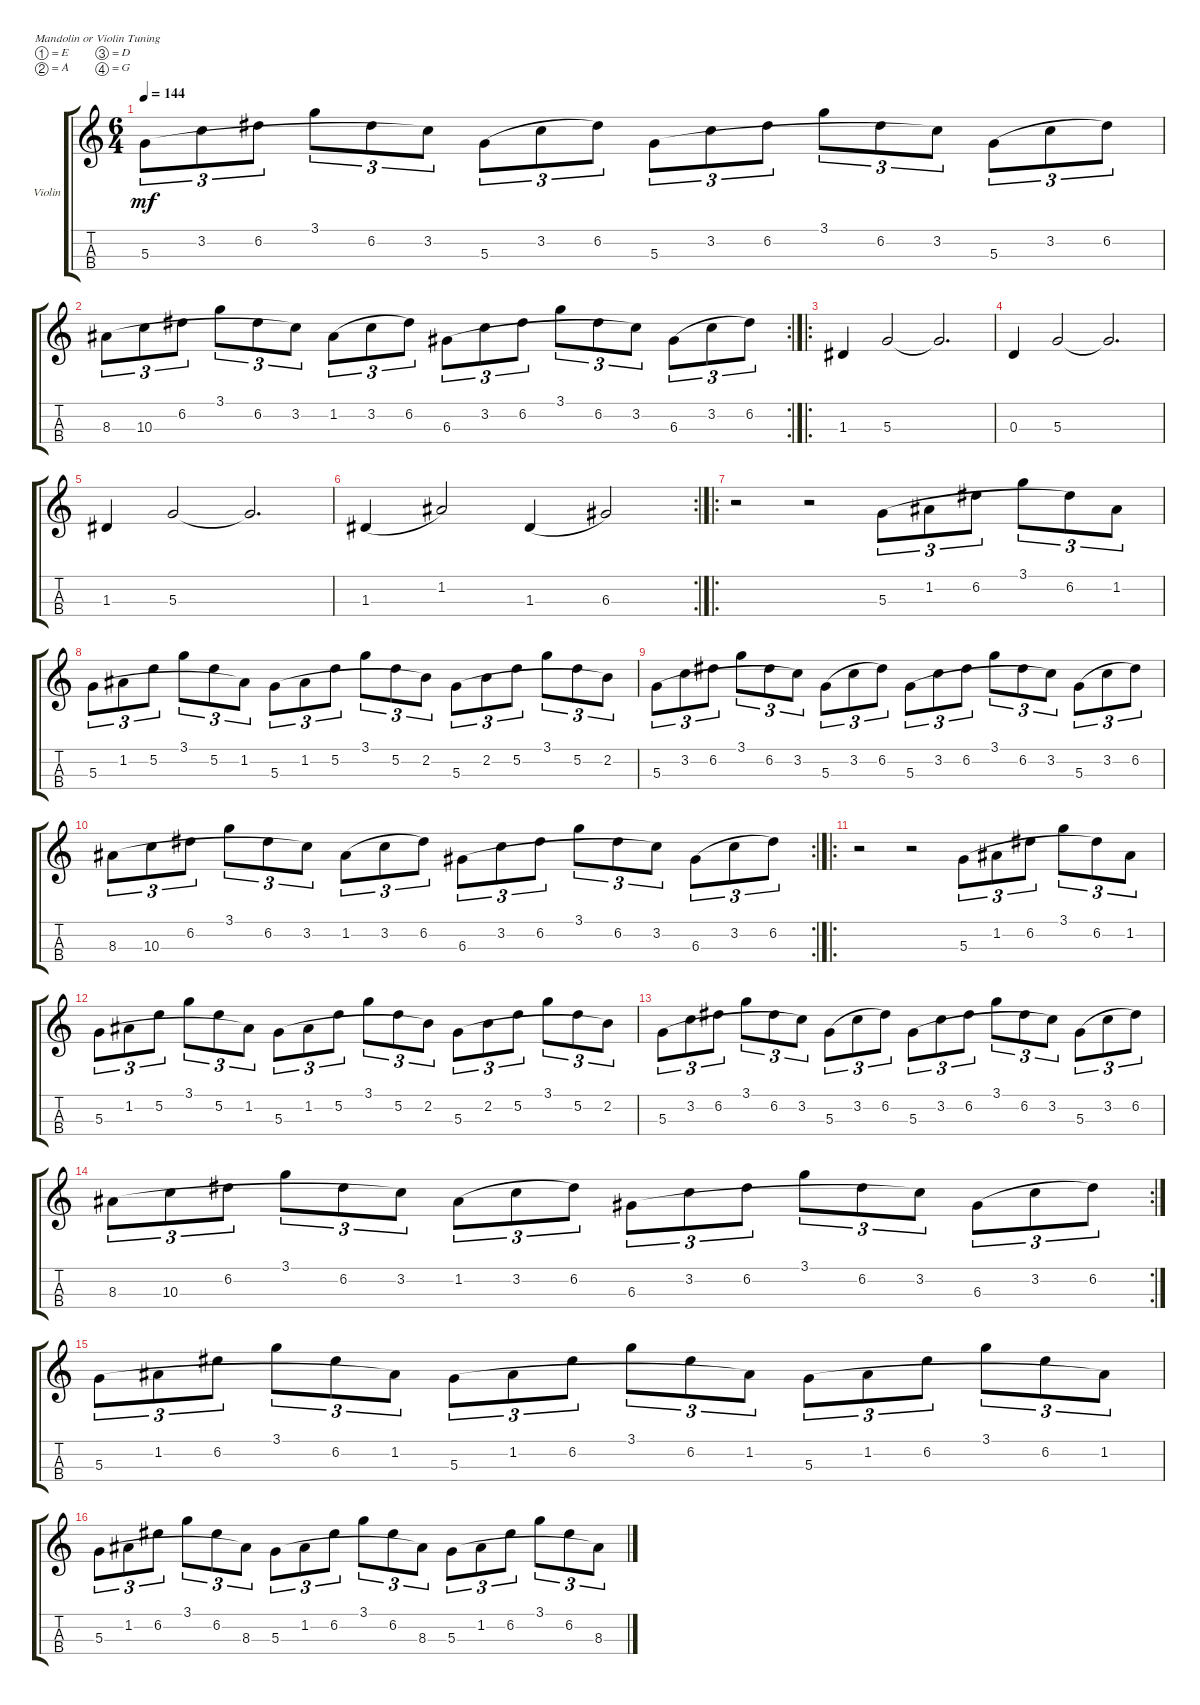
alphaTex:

\defaultSystemsLayout 4
\bracketExtendMode groupsimilarinstruments
\firstSystemTrackNameOrientation horizontal
\otherSystemsTrackNameOrientation horizontal
\track ("Violin" "Violin") {instrument violin}
\staff {score tabs}
\tuning (E5 A4 D4 G3)
\ts (6 4)
\tempo 144
\clef g2
\ks c
5.3.8{tu (3 2) dy mf legatoorigin} 3.2.8{tu (3 2) legatoorigin} 6.2.8{tu (3 2) legatoorigin} 3.1.8{tu (3 2) legatoorigin} 6.2.8{tu (3 2) legatoorigin} 3.2.8{tu (3 2)} 5.3.8{tu (3 2) legatoorigin} 3.2.8{tu (3 2) legatoorigin} 6.2.8{tu (3 2)} 5.3.8{tu (3 2) legatoorigin} 3.2.8{tu (3 2) legatoorigin} 6.2.8{tu (3 2) legatoorigin} 3.1.8{tu (3 2) legatoorigin} 6.2.8{tu (3 2) legatoorigin} 3.2.8{tu (3 2)} 5.3.8{tu (3 2) legatoorigin} 3.2.8{tu (3 2) legatoorigin} 6.2.8{tu (3 2)} |
\rc 2
8.3.8{tu (3 2) legatoorigin} 10.3.8{tu (3 2) legatoorigin} 6.2.8{tu (3 2) legatoorigin} 3.1.8{tu (3 2) legatoorigin} 6.2.8{tu (3 2) legatoorigin} 3.2.8{tu (3 2)} 1.2.8{tu (3 2) legatoorigin} 3.2.8{tu (3 2) legatoorigin} 6.2.8{tu (3 2)} 6.3.8{tu (3 2) legatoorigin} 3.2.8{tu (3 2) legatoorigin} 6.2.8{tu (3 2) legatoorigin} 3.1.8{tu (3 2) legatoorigin} 6.2.8{tu (3 2) legatoorigin} 3.2.8{tu (3 2)} 6.3.8{tu (3 2) legatoorigin} 3.2.8{tu (3 2) legatoorigin} 6.2.8{tu (3 2)} |
\ro
1.3.4 5.3.2 5.3{t}.2{d} |
0.3.4 5.3.2 5.3{t}.2{d} |
1.3.4 5.3.2 5.3{t}.2{d} |
\rc 2
1.3.4{legatoorigin} 1.2.2 1.3.4{legatoorigin} 6.3.2 |
\ro
r.2 r.2 5.3.8{tu (3 2) legatoorigin} 1.2.8{tu (3 2) legatoorigin} 6.2.8{tu (3 2) legatoorigin} 3.1.8{tu (3 2) legatoorigin} 6.2.8{tu (3 2)} 1.2.8{tu (3 2)} |
5.3.8{tu (3 2) legatoorigin} 1.2.8{tu (3 2) legatoorigin} 5.2.8{tu (3 2) legatoorigin} 3.1.8{tu (3 2) legatoorigin} 5.2.8{tu (3 2) legatoorigin} 1.2.8{tu (3 2)} 5.3.8{tu (3 2) legatoorigin} 1.2.8{tu (3 2) legatoorigin} 5.2.8{tu (3 2) legatoorigin} 3.1.8{tu (3 2) legatoorigin} 5.2.8{tu (3 2) legatoorigin} 2.2.8{tu (3 2)} 5.3.8{tu (3 2) legatoorigin} 2.2.8{tu (3 2) legatoorigin} 5.2.8{tu (3 2) legatoorigin} 3.1.8{tu (3 2) legatoorigin} 5.2.8{tu (3 2) legatoorigin} 2.2.8{tu (3 2)} |
5.3.8{tu (3 2) legatoorigin} 3.2.8{tu (3 2) legatoorigin} 6.2.8{tu (3 2) legatoorigin} 3.1.8{tu (3 2) legatoorigin} 6.2.8{tu (3 2) legatoorigin} 3.2.8{tu (3 2)} 5.3.8{tu (3 2) legatoorigin} 3.2.8{tu (3 2) legatoorigin} 6.2.8{tu (3 2)} 5.3.8{tu (3 2) legatoorigin} 3.2.8{tu (3 2) legatoorigin} 6.2.8{tu (3 2) legatoorigin} 3.1.8{tu (3 2) legatoorigin} 6.2.8{tu (3 2) legatoorigin} 3.2.8{tu (3 2)} 5.3.8{tu (3 2) legatoorigin} 3.2.8{tu (3 2) legatoorigin} 6.2.8{tu (3 2)} |
\rc 2
8.3.8{tu (3 2) legatoorigin} 10.3.8{tu (3 2) legatoorigin} 6.2.8{tu (3 2) legatoorigin} 3.1.8{tu (3 2) legatoorigin} 6.2.8{tu (3 2) legatoorigin} 3.2.8{tu (3 2)} 1.2.8{tu (3 2) legatoorigin} 3.2.8{tu (3 2) legatoorigin} 6.2.8{tu (3 2)} 6.3.8{tu (3 2) legatoorigin} 3.2.8{tu (3 2) legatoorigin} 6.2.8{tu (3 2) legatoorigin} 3.1.8{tu (3 2) legatoorigin} 6.2.8{tu (3 2) legatoorigin} 3.2.8{tu (3 2)} 6.3.8{tu (3 2) legatoorigin} 3.2.8{tu (3 2) legatoorigin} 6.2.8{tu (3 2)} |
\ro
r.2 r.2 5.3.8{tu (3 2) legatoorigin} 1.2.8{tu (3 2) legatoorigin} 6.2.8{tu (3 2) legatoorigin} 3.1.8{tu (3 2) legatoorigin} 6.2.8{tu (3 2)} 1.2.8{tu (3 2)} |
5.3.8{tu (3 2) legatoorigin} 1.2.8{tu (3 2) legatoorigin} 5.2.8{tu (3 2) legatoorigin} 3.1.8{tu (3 2) legatoorigin} 5.2.8{tu (3 2) legatoorigin} 1.2.8{tu (3 2)} 5.3.8{tu (3 2) legatoorigin} 1.2.8{tu (3 2) legatoorigin} 5.2.8{tu (3 2) legatoorigin} 3.1.8{tu (3 2) legatoorigin} 5.2.8{tu (3 2) legatoorigin} 2.2.8{tu (3 2)} 5.3.8{tu (3 2) legatoorigin} 2.2.8{tu (3 2) legatoorigin} 5.2.8{tu (3 2) legatoorigin} 3.1.8{tu (3 2) legatoorigin} 5.2.8{tu (3 2) legatoorigin} 2.2.8{tu (3 2)} |
5.3.8{tu (3 2) legatoorigin} 3.2.8{tu (3 2) legatoorigin} 6.2.8{tu (3 2) legatoorigin} 3.1.8{tu (3 2) legatoorigin} 6.2.8{tu (3 2) legatoorigin} 3.2.8{tu (3 2)} 5.3.8{tu (3 2) legatoorigin} 3.2.8{tu (3 2) legatoorigin} 6.2.8{tu (3 2)} 5.3.8{tu (3 2) legatoorigin} 3.2.8{tu (3 2) legatoorigin} 6.2.8{tu (3 2) legatoorigin} 3.1.8{tu (3 2) legatoorigin} 6.2.8{tu (3 2) legatoorigin} 3.2.8{tu (3 2)} 5.3.8{tu (3 2) legatoorigin} 3.2.8{tu (3 2) legatoorigin} 6.2.8{tu (3 2)} |
\rc 2
8.3.8{tu (3 2) legatoorigin} 10.3.8{tu (3 2) legatoorigin} 6.2.8{tu (3 2) legatoorigin} 3.1.8{tu (3 2) legatoorigin} 6.2.8{tu (3 2) legatoorigin} 3.2.8{tu (3 2)} 1.2.8{tu (3 2) legatoorigin} 3.2.8{tu (3 2) legatoorigin} 6.2.8{tu (3 2)} 6.3.8{tu (3 2) legatoorigin} 3.2.8{tu (3 2) legatoorigin} 6.2.8{tu (3 2) legatoorigin} 3.1.8{tu (3 2) legatoorigin} 6.2.8{tu (3 2) legatoorigin} 3.2.8{tu (3 2)} 6.3.8{tu (3 2) legatoorigin} 3.2.8{tu (3 2) legatoorigin} 6.2.8{tu (3 2)} |
5.3.8{tu (3 2) legatoorigin} 1.2.8{tu (3 2) legatoorigin} 6.2.8{tu (3 2) legatoorigin} 3.1.8{tu (3 2) legatoorigin} 6.2.8{tu (3 2) legatoorigin} 1.2.8{tu (3 2)} 5.3.8{tu (3 2) legatoorigin} 1.2.8{tu (3 2) legatoorigin} 6.2.8{tu (3 2) legatoorigin} 3.1.8{tu (3 2) legatoorigin} 6.2.8{tu (3 2) legatoorigin} 1.2.8{tu (3 2)} 5.3.8{tu (3 2) legatoorigin} 1.2.8{tu (3 2) legatoorigin} 6.2.8{tu (3 2) legatoorigin} 3.1.8{tu (3 2) legatoorigin} 6.2.8{tu (3 2) legatoorigin} 1.2.8{tu (3 2)} |
5.3.8{tu (3 2) legatoorigin} 1.2.8{tu (3 2) legatoorigin} 6.2.8{tu (3 2) legatoorigin} 3.1.8{tu (3 2) legatoorigin} 6.2.8{tu (3 2) legatoorigin} 8.3.8{tu (3 2)} 5.3.8{tu (3 2) legatoorigin} 1.2.8{tu (3 2) legatoorigin} 6.2.8{tu (3 2) legatoorigin} 3.1.8{tu (3 2) legatoorigin} 6.2.8{tu (3 2) legatoorigin} 8.3.8{tu (3 2)} 5.3.8{tu (3 2) legatoorigin} 1.2.8{tu (3 2) legatoorigin} 6.2.8{tu (3 2) legatoorigin} 3.1.8{tu (3 2) legatoorigin} 6.2.8{tu (3 2) legatoorigin} 8.3.8{tu (3 2)}
